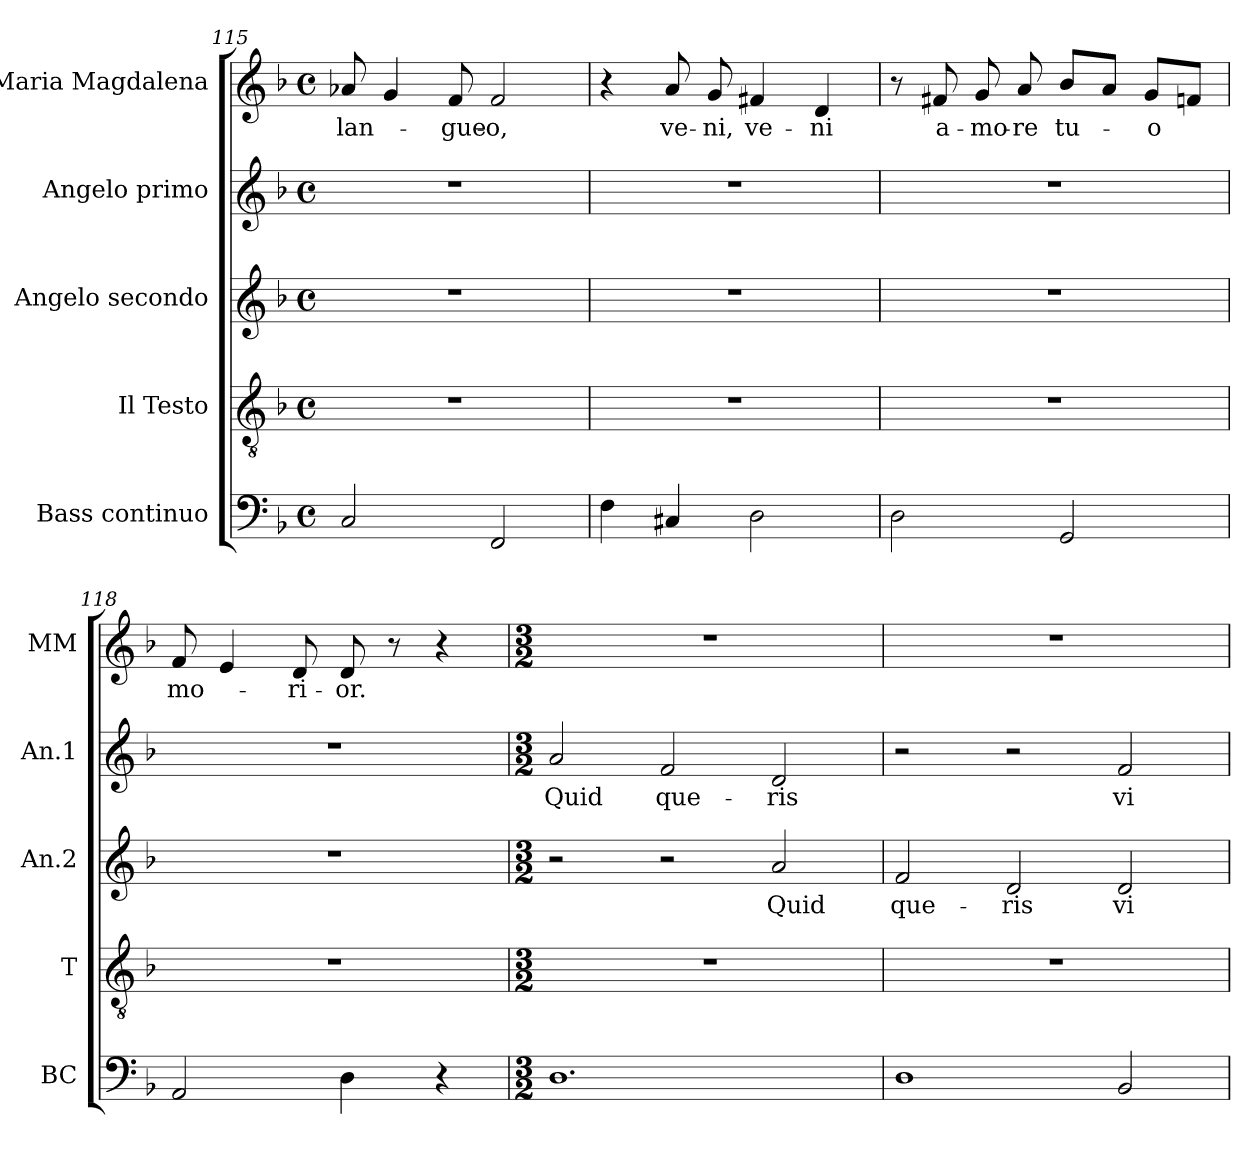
**kern	**kern	**kern	**text	**kern	**text	**kern	**text
*part5	*part4	*part3	*part3	*part2	*part2	*part1	*part1
*staff5	*staff4	*staff3	*staff3	*staff2	*staff2	*staff1	*staff1
*I"Bass continuo	*I"Il Testo	*I"Angelo  secondo	*	*I"Angelo  primo	*	*I"Maria  Magdalena	*
*I'BC	*I'T	*I'An.2	*	*I'An.1	*	*I'MM	*
*clefF4	*clefGv2	*clefG2	*	*clefG2	*	*clefG2	*
*k[b-]	*k[b-]	*k[b-]	*	*k[b-]	*	*k[b-]	*
*F:	*F:	*F:	*	*F:	*	*F:	*
*M4/4	*M4/4	*M4/4	*	*M4/4	*	*M4/4	*
*met(c)	*met(c)	*met(c)	*	*met(c)	*	*met(c)	*
=115	=115	=115	=115	=115	=115	=115	=115
!	!	!	!	!	!	!	!LO:LY:b
2C/	1r	1r	.	1r	.	8a-X/	lan-
.	.	.	.	.	.	4g/	.
!	!	!	!	!	!	!	!LO:LY:b
.	.	.	.	.	.	8f/	-gue-
!	!	!	!	!	!	!	!LO:LY:b
2FF/	.	.	.	.	.	2f/	-o,
=116	=116	=116	=116	=116	=116	=116	=116
4F\	1r	1r	.	1r	.	4r	.
!	!	!	!	!	!	!	!LO:LY:b
4C#X/	.	.	.	.	.	8a/	ve-
!	!	!	!	!	!	!	!LO:LY:b
.	.	.	.	.	.	8g/	-ni,
!	!	!	!	!	!	!	!LO:LY:b
2D\	.	.	.	.	.	4f#X/	ve-
!	!	!	!	!	!	!	!LO:LY:b
.	.	.	.	.	.	4d/	-ni
=117	=117	=117	=117	=117	=117	=117	=117
2D\	1r	1r	.	1r	.	8r	.
!	!	!	!	!	!	!	!LO:LY:b
.	.	.	.	.	.	8f#X/	a-
!	!	!	!	!	!	!	!LO:LY:b
.	.	.	.	.	.	8g/	-mo-
!	!	!	!	!	!	!	!LO:LY:b
.	.	.	.	.	.	8a/	-re
!	!	!	!	!	!	!	!LO:LY:b
2GG/	.	.	.	.	.	8b-/L	tu-
.	.	.	.	.	.	8a/J	.
!	!	!	!	!	!	!	!LO:LY:b
.	.	.	.	.	.	8g/L	-o
.	.	.	.	.	.	8fn/J	.
=118	=118	=118	=118	=118	=118	=118	=118
!	!	!	!	!	!	!	!LO:LY:b
2AA/	1r	1r	.	1r	.	8f/	mo-
.	.	.	.	.	.	4e/	.
!	!	!	!	!	!	!	!LO:LY:b
.	.	.	.	.	.	8d/	-ri-
!	!	!	!	!	!	!	!LO:LY:b
4D\	.	.	.	.	.	8d/	-or.
.	.	.	.	.	.	8r	.
4r	.	.	.	.	.	4r	.
!!LO:LB:g=z
=119	=119	=119	=119	=119	=119	=119	=119
*M3/2	*M3/2	*M3/2	*	*M3/2	*	*M3/2	*
!	!	!	!	!	!LO:LY:b	!	!
1.D	1.r	2r	.	2a/	Quid	1.r	.
!	!	!	!	!	!LO:LY:b	!	!
.	.	2r	.	2f/	que-	.	.
!	!	!	!LO:LY:b	!	!	!	!
!	!	!	!	!	!LO:LY:b	!	!
.	.	2a/	Quid	2d/	-ris	.	.
=120	=120	=120	=120	=120	=120	=120	=120
!	!	!	!LO:LY:b	!	!	!	!
1D	1.r	2f/	que-	2r	.	1.r	.
!	!	!	!LO:LY:b	!	!	!	!
.	.	2d/	-ris	2r	.	.	.
!	!	!	!LO:LY:b	!	!	!	!
!	!	!	!	!	!LO:LY:b	!	!
2BB-/	.	2d/	vi-	2f/	vi-	.	.
=	=	=	=	=	=	=	=
*-	*-	*-	*-	*-	*-	*-	*-
